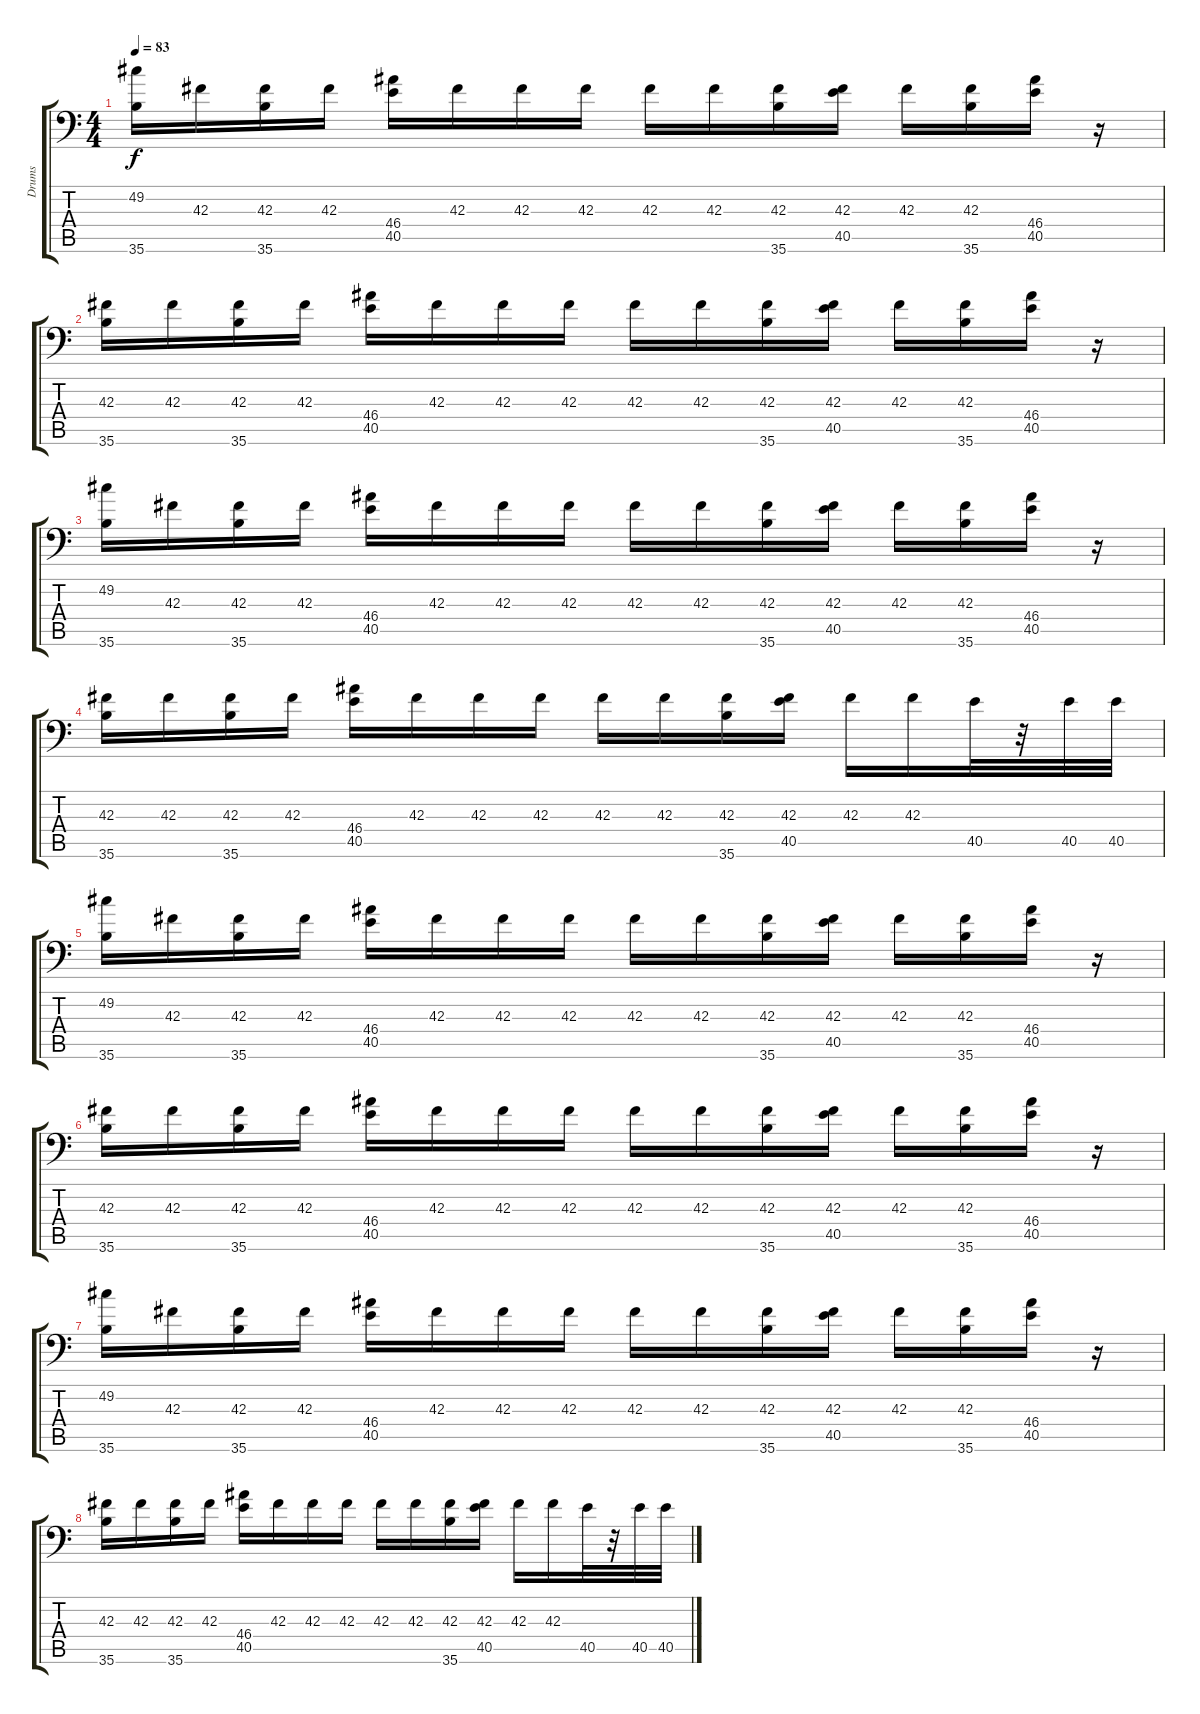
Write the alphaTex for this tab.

\track ("Drums" "Drums") {instrument acousticgrandpiano}
\staff {score tabs}
\tuning (C-1 C-1 C-1 C-1 C-1 C-1) {hide}
\ts (4 4)
\tempo 83
\clef f4
\ks c
(49.2 35.6).16{dy f} 42.3.16 (42.3 35.6).16 42.3.16 (46.4 40.5).16 42.3.16 42.3.16 42.3.16 42.3.16 42.3.16 (42.3 35.6).16 (42.3 40.5).16 42.3.16 (42.3 35.6).16 (46.4 40.5).16 r.16 |
(42.3 35.6).16 42.3.16 (42.3 35.6).16 42.3.16 (46.4 40.5).16 42.3.16 42.3.16 42.3.16 42.3.16 42.3.16 (42.3 35.6).16 (42.3 40.5).16 42.3.16 (42.3 35.6).16 (46.4 40.5).16 r.16 |
(49.2 35.6).16 42.3.16 (42.3 35.6).16 42.3.16 (46.4 40.5).16 42.3.16 42.3.16 42.3.16 42.3.16 42.3.16 (42.3 35.6).16 (42.3 40.5).16 42.3.16 (42.3 35.6).16 (46.4 40.5).16 r.16 |
(42.3 35.6).16 42.3.16 (42.3 35.6).16 42.3.16 (46.4 40.5).16 42.3.16 42.3.16 42.3.16 42.3.16 42.3.16 (42.3 35.6).16 (42.3 40.5).16 42.3.16 42.3.16 40.5.32 r.32 40.5.32 40.5.32 |
(49.2 35.6).16 42.3.16 (42.3 35.6).16 42.3.16 (46.4 40.5).16 42.3.16 42.3.16 42.3.16 42.3.16 42.3.16 (42.3 35.6).16 (42.3 40.5).16 42.3.16 (42.3 35.6).16 (46.4 40.5).16 r.16 |
(42.3 35.6).16 42.3.16 (42.3 35.6).16 42.3.16 (46.4 40.5).16 42.3.16 42.3.16 42.3.16 42.3.16 42.3.16 (42.3 35.6).16 (42.3 40.5).16 42.3.16 (42.3 35.6).16 (46.4 40.5).16 r.16 |
(49.2 35.6).16 42.3.16 (42.3 35.6).16 42.3.16 (46.4 40.5).16 42.3.16 42.3.16 42.3.16 42.3.16 42.3.16 (42.3 35.6).16 (42.3 40.5).16 42.3.16 (42.3 35.6).16 (46.4 40.5).16 r.16 |
(42.3 35.6).16 42.3.16 (42.3 35.6).16 42.3.16 (46.4 40.5).16 42.3.16 42.3.16 42.3.16 42.3.16 42.3.16 (42.3 35.6).16 (42.3 40.5).16 42.3.16 42.3.16 40.5.32 r.32 40.5.32 40.5.32
